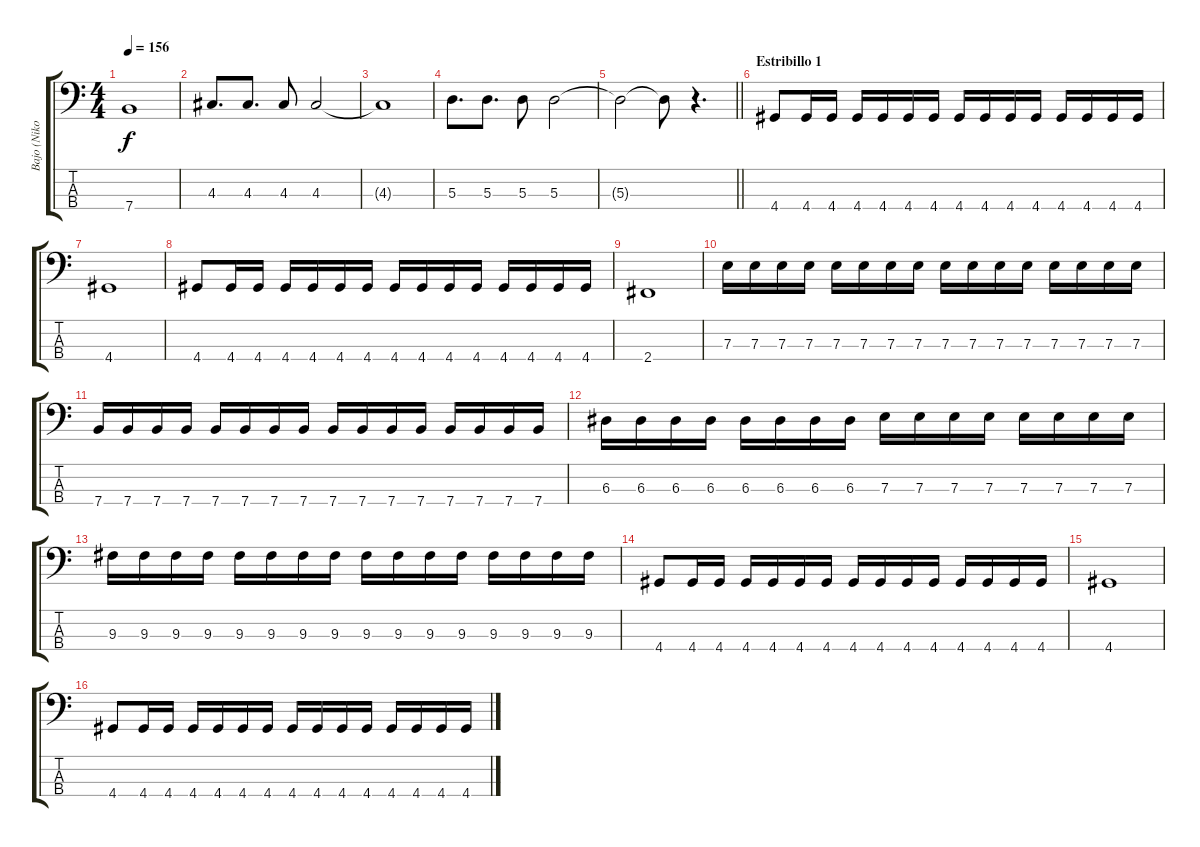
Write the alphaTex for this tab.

\track ("Bajo (Niko)" "Bajo (Niko") {instrument electricbassfinger}
\staff {score tabs}
\tuning (G2 D2 A1 E1) {hide}
\ts (4 4)
\tempo 156
\clef f4
\ks c
7.4.1{dy f} |
4.3.8{d} 4.3.8{d} 4.3.8 4.3.2 |
4.3{t}.1 |
5.3.8{d} 5.3.8{d} 5.3.8 5.3.2 |
\barLineRight lightlight
5.3{t}.2 5.3{t}.8 r.4{d} |
\section ("" "Estribillo 1 ")
4.4.8 4.4.16 4.4.16 4.4.16 4.4.16 4.4.16 4.4.16 4.4.16 4.4.16 4.4.16 4.4.16 4.4.16 4.4.16 4.4.16 4.4.16 |
4.4.1 |
4.4.8 4.4.16 4.4.16 4.4.16 4.4.16 4.4.16 4.4.16 4.4.16 4.4.16 4.4.16 4.4.16 4.4.16 4.4.16 4.4.16 4.4.16 |
2.4.1 |
7.3.16 7.3.16 7.3.16 7.3.16 7.3.16 7.3.16 7.3.16 7.3.16 7.3.16 7.3.16 7.3.16 7.3.16 7.3.16 7.3.16 7.3.16 7.3.16 |
7.4.16 7.4.16 7.4.16 7.4.16 7.4.16 7.4.16 7.4.16 7.4.16 7.4.16 7.4.16 7.4.16 7.4.16 7.4.16 7.4.16 7.4.16 7.4.16 |
6.3.16 6.3.16 6.3.16 6.3.16 6.3.16 6.3.16 6.3.16 6.3.16 7.3.16 7.3.16 7.3.16 7.3.16 7.3.16 7.3.16 7.3.16 7.3.16 |
9.3.16 9.3.16 9.3.16 9.3.16 9.3.16 9.3.16 9.3.16 9.3.16 9.3.16 9.3.16 9.3.16 9.3.16 9.3.16 9.3.16 9.3.16 9.3.16 |
4.4.8 4.4.16 4.4.16 4.4.16 4.4.16 4.4.16 4.4.16 4.4.16 4.4.16 4.4.16 4.4.16 4.4.16 4.4.16 4.4.16 4.4.16 |
4.4.1 |
4.4.8 4.4.16 4.4.16 4.4.16 4.4.16 4.4.16 4.4.16 4.4.16 4.4.16 4.4.16 4.4.16 4.4.16 4.4.16 4.4.16 4.4.16
